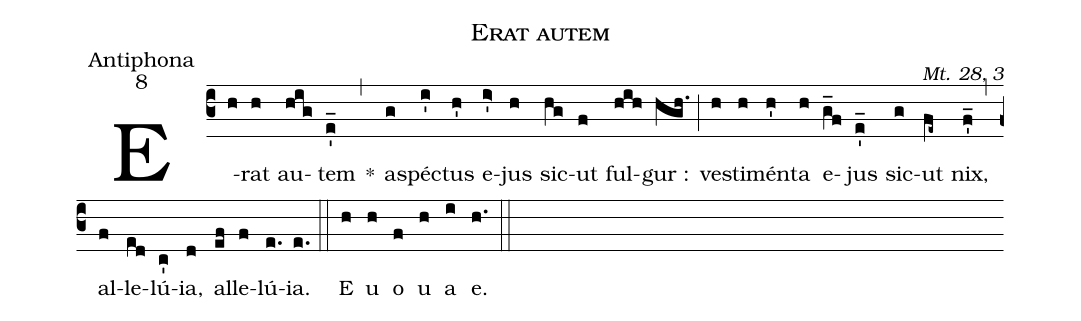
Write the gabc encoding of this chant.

name:Erat autem;
office-part:Antiphona;
mode:8;
commentary:Mt. 28, 3;
%%
(c3)E(h)rat(h) au(hig)tem(e'_) *(,)
as(g)pé(i')ctus(h') e(i>')jus(h) sic(hg)ut(f) ful(hih)gur :(hgh.) (;)
ve(h)sti(h)mén(h')ta(h) e(g_f)jus(e'_) sic(g)ut(fe~) nix,(f'_) (,)
al(f)le(ed)lú(c')ia,(d) al(ef)le(f)lú(e.)ia.(e.) (::)
E(h) u(h) o(f) u(h) a(i) e.(h.) (::)
